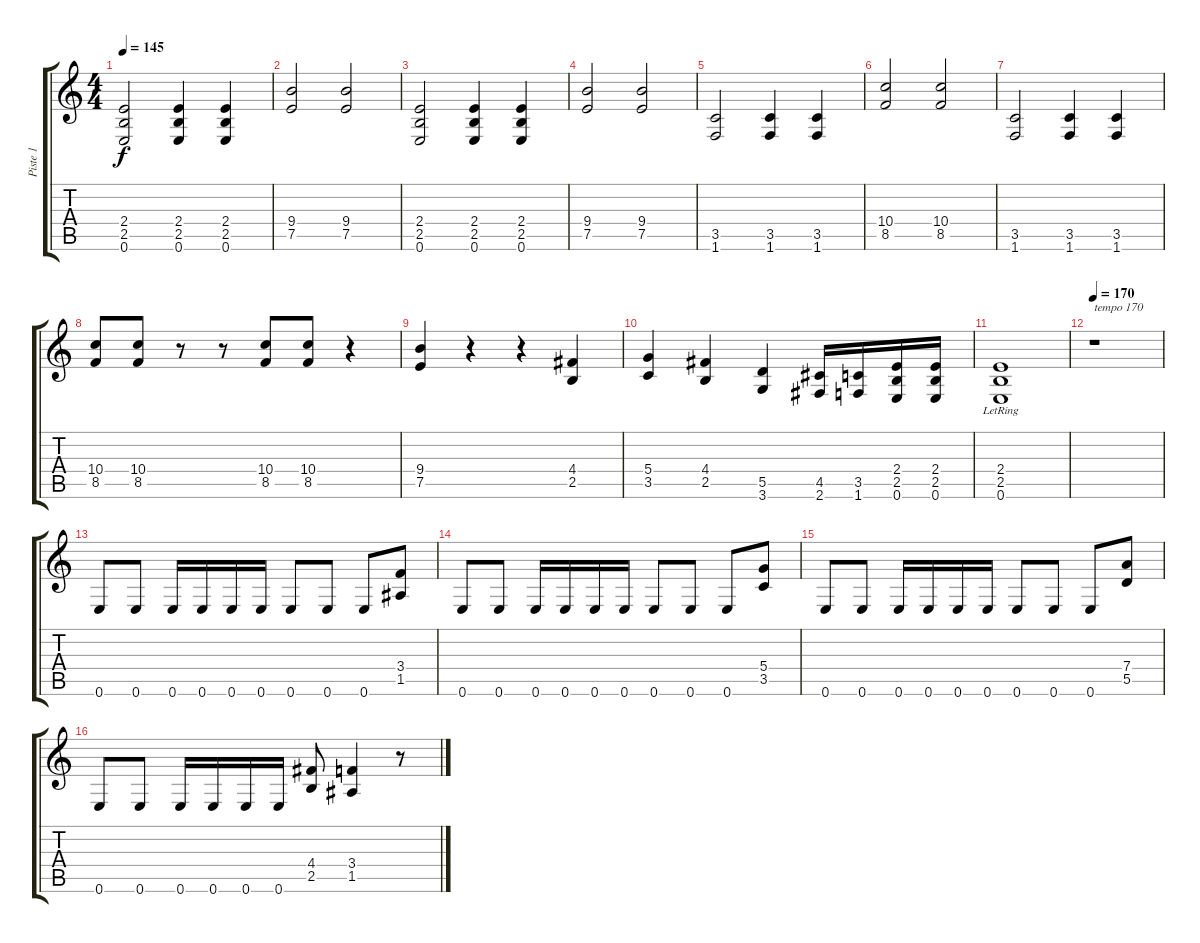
\track ("Piste 1" "Piste 1") {instrument distortionguitar}
\staff {score tabs}
\tuning (E4 B3 G3 D3 A2 E2) {hide}
\ts (4 4)
\tempo 145
\clef g2
\ks c
(2.4 2.5 0.6).2{dy f} (2.4 2.5 0.6).4 (2.4 2.5 0.6).4 |
(9.4 7.5).2 (9.4 7.5).2 |
(2.4 2.5 0.6).2 (2.4 2.5 0.6).4 (2.4 2.5 0.6).4 |
(9.4 7.5).2 (9.4 7.5).2 |
(3.5 1.6).2 (3.5 1.6).4 (3.5 1.6).4 |
(10.4 8.5).2 (10.4 8.5).2 |
(3.5 1.6).2 (3.5 1.6).4 (3.5 1.6).4 |
(10.4 8.5).8 (10.4 8.5).8 r.8 r.8 (10.4 8.5).8 (10.4 8.5).8 r.4 |
(9.4 7.5).4 r.4 r.4 (4.4 2.5).4 |
(5.4 3.5).4 (4.4 2.5).4 (5.5 3.6).4 (4.5 2.6).16 (3.5 1.6).16 (2.4 2.5 0.6).16 (2.4 2.5 0.6).16 |
(2.4{lr} 2.5 0.6).1 |
\tempo 170
r.1{txt "tempo 170"} |
0.6.8 0.6.8 0.6.16 0.6.16 0.6.16 0.6.16 0.6.8 0.6.8 0.6.8 (3.4 1.5).8 |
0.6.8 0.6.8 0.6.16 0.6.16 0.6.16 0.6.16 0.6.8 0.6.8 0.6.8 (5.4 3.5).8 |
0.6.8 0.6.8 0.6.16 0.6.16 0.6.16 0.6.16 0.6.8 0.6.8 0.6.8 (7.4 5.5).8 |
0.6.8 0.6.8 0.6.16 0.6.16 0.6.16 0.6.16 (4.4 2.5).8 (3.4 1.5).4 r.8
